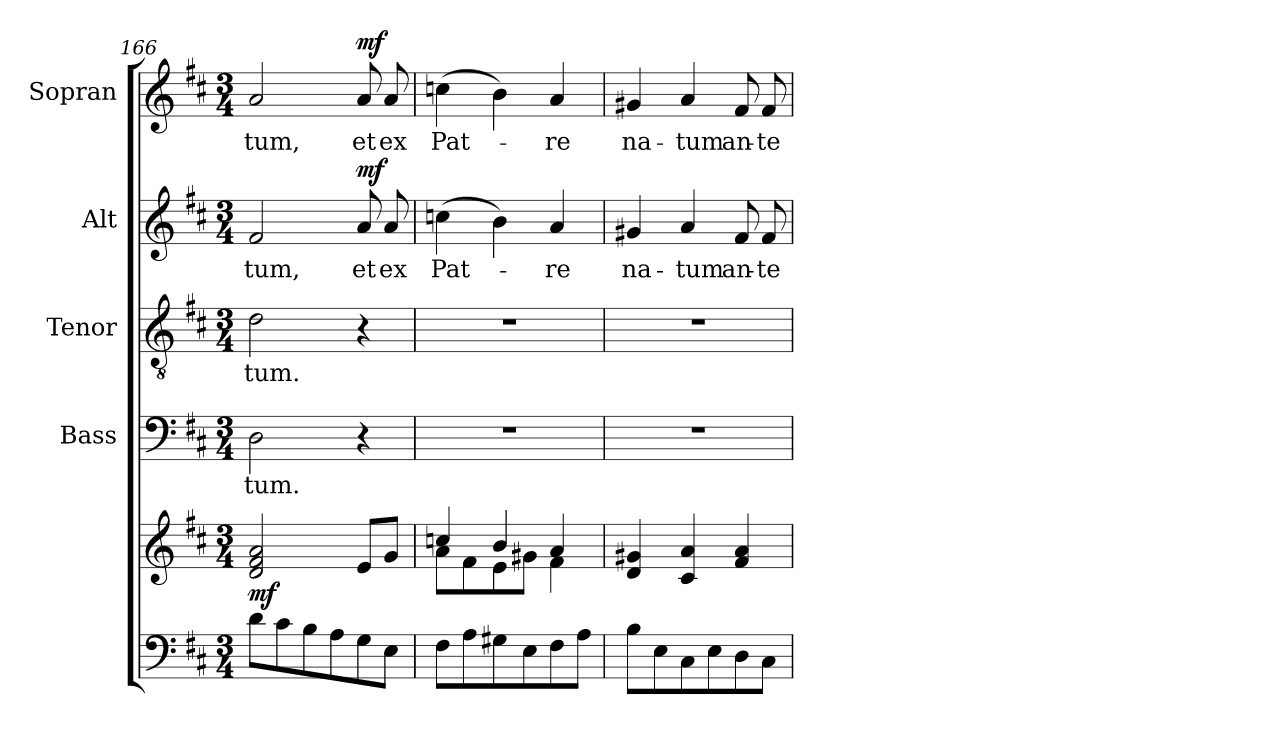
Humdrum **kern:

**kern	**kern	**dynam	**kern	**text	**kern	**text	**kern	**text	**dynam	**kern	**text	**dynam
*part5	*part5	*part5	*part4	*part4	*part3	*part3	*part2	*part2	*part2	*part1	*part1	*part1
*staff6	*staff5	*staff5/6	*staff4	*staff4	*staff3	*staff3	*staff2	*staff2	*staff2	*staff1	*staff1	*staff1
*	*	*	*I"Bass	*	*I"Tenor	*	*I"Alt	*	*	*I"Sopran	*	*
*	*	*	*I'B.	*	*I'T.	*	*I'A.	*	*	*I'S.	*	*
*clefF4	*clefG2	*	*clefF4	*	*clefGv2	*	*clefG2	*	*	*clefG2	*	*
*k[f#c#]	*k[f#c#]	*	*k[f#c#]	*	*k[f#c#]	*	*k[f#c#]	*	*	*k[f#c#]	*	*
*D:	*D:	*	*D:	*	*D:	*	*D:	*	*	*D:	*	*
*M3/4	*M3/4	*	*M3/4	*	*M3/4	*	*M3/4	*	*	*M3/4	*	*
=166	=166	=166	=166	=166	=166	=166	=166	=166	=166	=166	=166	=166
!	!	!LO:DY:b	!	!LO:LY:b	!	!LO:LY:b	!	!LO:LY:b	!	!	!LO:LY:b	!
8d\L	2d/ 2f#/ 2a/	mf	2D\	-tum.	2d\	-tum.	2f#/	-tum,	.	2a/	-tum,	.
8c#\	.	.	.	.	.	.	.	.	.	.	.	.
8B\	.	.	.	.	.	.	.	.	.	.	.	.
8A\	.	.	.	.	.	.	.	.	.	.	.	.
!	!	!	!	!	!	!	!	!LO:LY:b	!LO:DY:a	!	!LO:LY:b	!LO:DY:a
8G\	8e/L	.	4r	.	4r	.	8a/	et	mf	8a/	et	mf
!	!	!	!	!	!	!	!	!LO:LY:b	!	!	!LO:LY:b	!
8E\J	8g/J	.	.	.	.	.	8a/	ex	.	8a/	ex	.
=167	=167	=167	=167	=167	=167	=167	=167	=167	=167	=167	=167	=167
*	*^	*	*	*	*	*	*	*	*	*	*	*
!	!	!	!	!	!	!	!	!	!LO:LY:b	!	!	!LO:LY:b	!
8F#\L	4ccn/	8a\L	.	2.r	.	2.r	.	(>4ccn\	Pat-	.	(>4ccn\	Pat-	.
8A\	.	8f#\	.	.	.	.	.	.	.	.	.	.	.
8G#X\	4b/	8e\	.	.	.	.	.	4b\)	.	.	4b\)	.	.
8E\	.	8g#X\J	.	.	.	.	.	.	.	.	.	.	.
!	!	!	!	!	!	!	!	!	!LO:LY:b	!	!	!LO:LY:b	!
8F#\	4a/	4f#\	.	.	.	.	.	4a/	-re	.	4a/	-re	.
8A\J	.	.	.	.	.	.	.	.	.	.	.	.	.
*	*v	*v	*	*	*	*	*	*	*	*	*	*	*
=168	=168	=168	=168	=168	=168	=168	=168	=168	=168	=168	=168	=168
!	!	!	!	!	!	!	!	!LO:LY:b	!	!	!LO:LY:b	!
8B\L	4d/ 4g#X/	.	2.r	.	2.r	.	4g#X/	na-	.	4g#X/	na-	.
8E\	.	.	.	.	.	.	.	.	.	.	.	.
!	!	!	!	!	!	!	!	!LO:LY:b	!	!	!LO:LY:b	!
8C#\	4c#/ 4a/	.	.	.	.	.	4a/	-tum	.	4a/	-tum	.
8E\	.	.	.	.	.	.	.	.	.	.	.	.
!	!	!	!	!	!	!	!	!LO:LY:b	!	!	!LO:LY:b	!
8D\	4f#/ 4a/	.	.	.	.	.	8f#/	an-	.	8f#/	an-	.
!	!	!	!	!	!	!	!	!LO:LY:b	!	!	!LO:LY:b	!
8C#\J	.	.	.	.	.	.	8f#/	-te	.	8f#/	-te	.
=	=	=	=	=	=	=	=	=	=	=	=	=
*-	*-	*-	*-	*-	*-	*-	*-	*-	*-	*-	*-	*-
